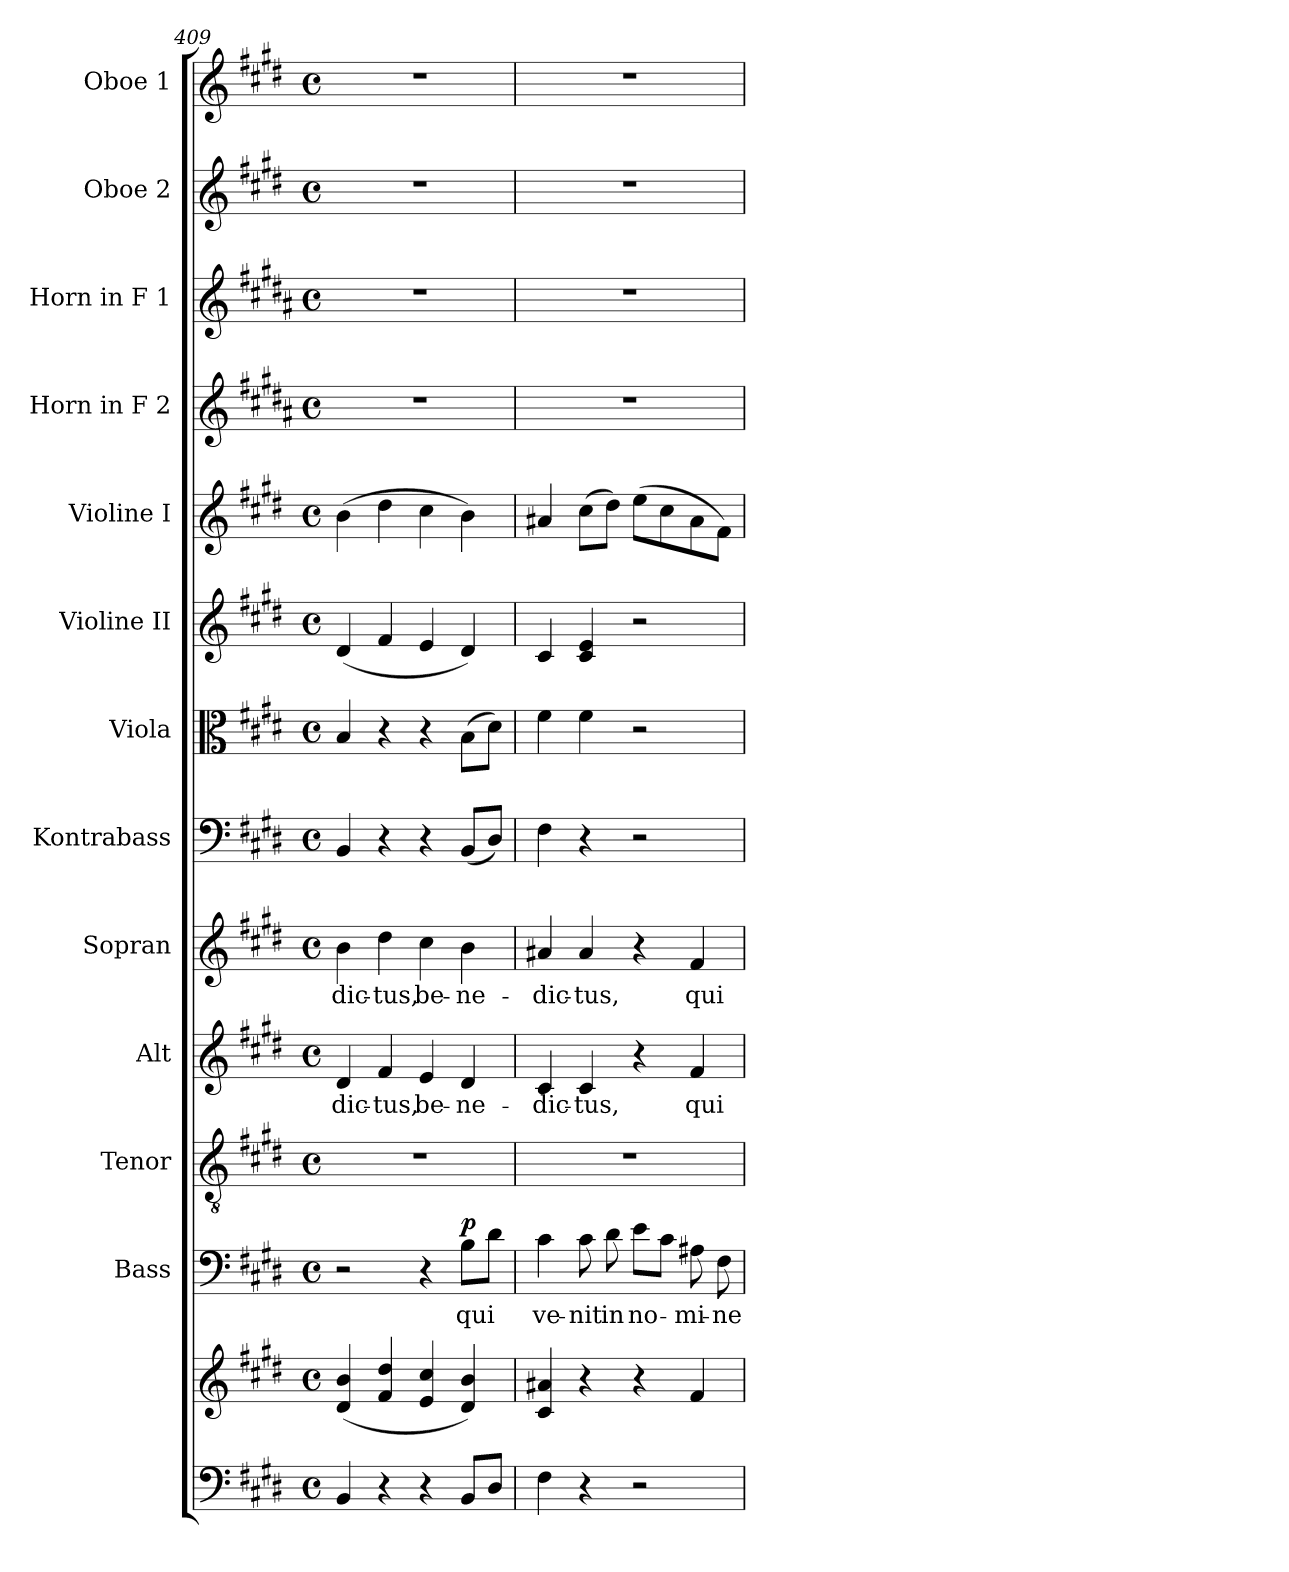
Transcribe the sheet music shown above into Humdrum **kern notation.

**kern	**kern	**kern	**text	**dynam	**kern	**kern	**text	**kern	**text	**kern	**kern	**kern	**kern	**kern	**kern	**kern	**kern
*part13	*part13	*part12	*part12	*part12	*part11	*part10	*part10	*part9	*part9	*part8	*part7	*part6	*part5	*part4	*part3	*part2	*part1
*staff14	*staff13	*staff12	*staff12	*staff12	*staff11	*staff10	*staff10	*staff9	*staff9	*staff8	*staff7	*staff6	*staff5	*staff4	*staff3	*staff2	*staff1
*	*	*I"Bass	*	*	*I"Tenor	*I"Alt	*	*I"Sopran	*	*I"Kontrabass	*I"Viola	*I"Violine II	*I"Violine I	*I"Horn in F 2	*I"Horn in F 1	*I"Oboe 2	*I"Oboe 1
*	*	*I'B.	*	*	*I'T.	*I'A.	*	*I'S.	*	*I'Kb.	*I'Vla.	*I'Vl. II	*I'Vl. I	*	*	*I'Ob.. 2	*I'Ob. 1
*clefF4	*clefG2	*clefF4	*	*	*clefGv2	*clefG2	*	*clefG2	*	*clefF4	*clefC3	*clefG2	*clefG2	*clefG2	*clefG2	*clefG2	*clefG2
*	*	*	*	*	*	*	*	*	*	*ITrd7c12	*	*	*	*ITrd4c7	*ITrd4c7	*	*
*k[f#c#g#d#]	*k[f#c#g#d#]	*k[f#c#g#d#]	*	*	*k[f#c#g#d#]	*k[f#c#g#d#]	*	*k[f#c#g#d#]	*	*k[f#c#g#d#]	*k[f#c#g#d#]	*k[f#c#g#d#]	*k[f#c#g#d#]	*k[f#c#g#d#]	*k[f#c#g#d#]	*k[f#c#g#d#]	*k[f#c#g#d#]
*E:	*E:	*E:	*	*	*E:	*E:	*	*E:	*	*E:	*E:	*E:	*E:	*E:	*E:	*E:	*E:
*M4/4	*M4/4	*M4/4	*	*	*M4/4	*M4/4	*	*M4/4	*	*M4/4	*M4/4	*M4/4	*M4/4	*M4/4	*M4/4	*M4/4	*M4/4
*met(c)	*met(c)	*met(c)	*	*	*met(c)	*met(c)	*	*met(c)	*	*met(c)	*met(c)	*met(c)	*met(c)	*met(c)	*met(c)	*met(c)	*met(c)
=409	=409	=409	=409	=409	=409	=409	=409	=409	=409	=409	=409	=409	=409	=409	=409	=409	=409
!	!	!	!	!	!	!	!LO:LY:b	!	!LO:LY:b	!	!	!	!	!	!	!	!
4BB/	(<4d#/ 4b/	2r	.	.	1r	4d#/	-dic-	4b\	-dic-	4BBB/	4B/	(<4d#/	(>4b\	1r	1r	1r	1r
!	!	!	!	!	!	!	!LO:LY:b	!	!LO:LY:b	!	!	!	!	!	!	!	!
4r	4f#/ 4dd#/	.	.	.	.	4f#/	-tus,	4dd#\	-tus,	4r	4r	4f#/	4dd#\	.	.	.	.
!	!	!	!	!	!	!	!LO:LY:b	!	!LO:LY:b	!	!	!	!	!	!	!	!
4r	4e/ 4cc#/	4r	.	.	.	4e/	be-	4cc#\	be-	4r	4r	4e/	4cc#\	.	.	.	.
!	!	!	!LO:LY:b	!LO:DY:a	!	!	!LO:LY:b	!	!LO:LY:b	!	!	!	!	!	!	!	!
8BB/L	4d#/ 4b/)	8B\L	qui	p	.	4d#/	-ne-	4b\	-ne-	(<8BBB/L	(>8B\L	4d#/)	4b\)	.	.	.	.
8D#/J	.	8d#\J	.	.	.	.	.	.	.	8DD#/J)	8d#\J)	.	.	.	.	.	.
=410	=410	=410	=410	=410	=410	=410	=410	=410	=410	=410	=410	=410	=410	=410	=410	=410	=410
!	!	!	!LO:LY:b	!	!	!	!LO:LY:b	!	!LO:LY:b	!	!	!	!	!	!	!	!
4F#\	4c#/ 4a#X/	4c#\	ve-	.	1r	4c#/	-dic-	4a#X/	-dic-	4FF#\	4f#\	4c#/	4a#X/	1r	1r	1r	1r
!	!	!	!LO:LY:b	!	!	!	!LO:LY:b	!	!LO:LY:b	!	!	!	!	!	!	!	!
4r	4r	8c#\	-nit	.	.	4c#/	-tus,	4a#/	-tus,	4r	4f#\	4c#/ 4e/	(>8cc#\L	.	.	.	.
!	!	!	!LO:LY:b	!	!	!	!	!	!	!	!	!	!	!	!	!	!
.	.	8d#\	in	.	.	.	.	.	.	.	.	.	8dd#\J)	.	.	.	.
!	!	!	!LO:LY:b	!	!	!	!	!	!	!	!	!	!	!	!	!	!
2r	4r	8e\L	no-	.	.	4r	.	4r	.	2r	2r	2r	(>8ee\L	.	.	.	.
.	.	8c#\J	.	.	.	.	.	.	.	.	.	.	8cc#\	.	.	.	.
!	!	!	!LO:LY:b	!	!	!	!LO:LY:b	!	!LO:LY:b	!	!	!	!	!	!	!	!
.	4f#/	8A#X\	-mi-	.	.	4f#/	qui	4f#/	qui	.	.	.	8a#\	.	.	.	.
!	!	!	!LO:LY:b	!	!	!	!	!	!	!	!	!	!	!	!	!	!
.	.	8F#\	-ne	.	.	.	.	.	.	.	.	.	8f#\J)	.	.	.	.
=	=	=	=	=	=	=	=	=	=	=	=	=	=	=	=	=	=
*-	*-	*-	*-	*-	*-	*-	*-	*-	*-	*-	*-	*-	*-	*-	*-	*-	*-
